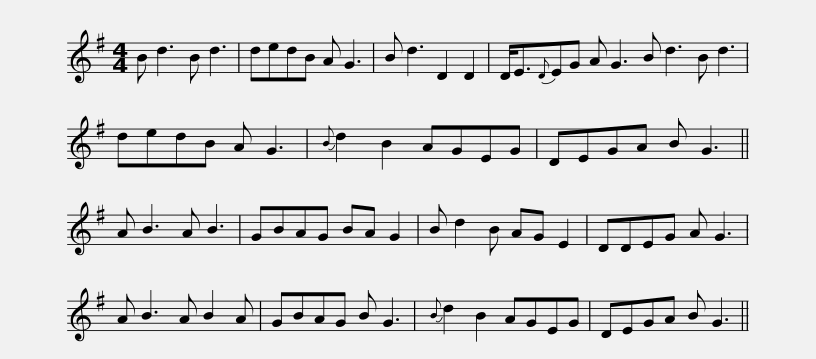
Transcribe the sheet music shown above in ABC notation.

X:1
L:1/8
M:4/4
I:linebreak $
K:G
V:1 treble
V:1
 B d3 B d3 | dedB A G3 | B d3 D2 D2 | D<E{D}EG A G3 B d3 B d3 | dedB A G3 |$ %5
{B} d2 B2 AGEG | DEGA B G3 || A B3 A B3 | GBAG BA G2 | B d2 B AG E2 | %10
 DDEG A G3 |$ A B3 A B2 A | GBAG B G3 |{B} d2 B2 AGEG | DEGA B G3 || %15
